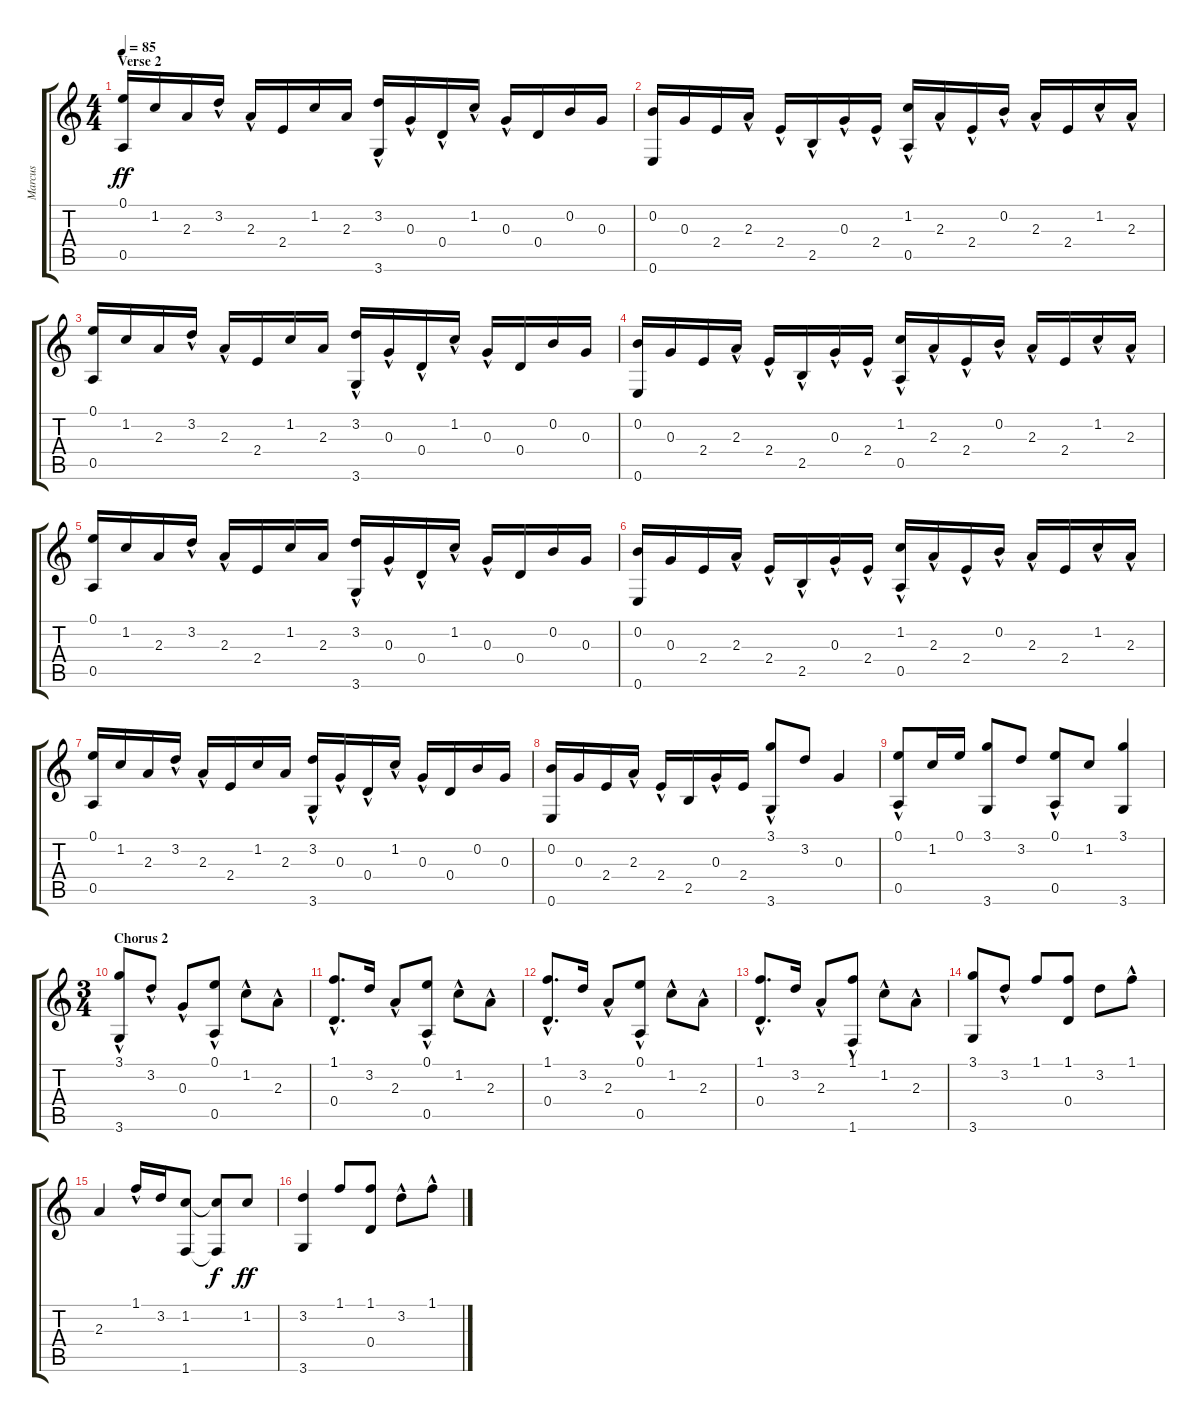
\track ("Marcus" "Marcus") {instrument acousticguitarsteel}
\staff {score tabs}
\tuning (E4 B3 G3 D3 A2 E2) {hide}
\ts (4 4)
\section ("" "Verse 2")
\tempo 85
\clef g2
\ks c
(0.1 0.5).16{dy ff} 1.2.16 2.3.16 3.2{hac}.16 2.3{hac}.16 2.4.16 1.2.16 2.3.16 (3.2{hac} 3.6).16 0.3{hac}.16 0.4{hac}.16 1.2{hac}.16 0.3{hac}.16 0.4.16 0.2.16 0.3.16 |
(0.2 0.6).16 0.3.16 2.4.16 2.3{hac}.16 2.4{hac}.16 2.5{hac}.16 0.3{hac}.16 2.4{hac}.16 (1.2{hac} 0.5).16 2.3{hac}.16 2.4{hac}.16 0.2{hac}.16 2.3{hac}.16 2.4.16 1.2{hac}.16 2.3{hac}.16 |
(0.1 0.5).16 1.2.16 2.3.16 3.2{hac}.16 2.3{hac}.16 2.4.16 1.2.16 2.3.16 (3.2{hac} 3.6).16 0.3{hac}.16 0.4{hac}.16 1.2{hac}.16 0.3{hac}.16 0.4.16 0.2.16 0.3.16 |
(0.2 0.6).16 0.3.16 2.4.16 2.3{hac}.16 2.4{hac}.16 2.5{hac}.16 0.3{hac}.16 2.4{hac}.16 (1.2{hac} 0.5).16 2.3{hac}.16 2.4{hac}.16 0.2{hac}.16 2.3{hac}.16 2.4.16 1.2{hac}.16 2.3{hac}.16 |
(0.1 0.5).16 1.2.16 2.3.16 3.2{hac}.16 2.3{hac}.16 2.4.16 1.2.16 2.3.16 (3.2{hac} 3.6).16 0.3{hac}.16 0.4{hac}.16 1.2{hac}.16 0.3{hac}.16 0.4.16 0.2.16 0.3.16 |
(0.2 0.6).16 0.3.16 2.4.16 2.3{hac}.16 2.4{hac}.16 2.5{hac}.16 0.3{hac}.16 2.4{hac}.16 (1.2{hac} 0.5).16 2.3{hac}.16 2.4{hac}.16 0.2{hac}.16 2.3{hac}.16 2.4.16 1.2{hac}.16 2.3{hac}.16 |
(0.1 0.5).16 1.2.16 2.3.16 3.2{hac}.16 2.3{hac}.16 2.4.16 1.2.16 2.3.16 (3.2{hac} 3.6).16 0.3{hac}.16 0.4{hac}.16 1.2{hac}.16 0.3{hac}.16 0.4.16 0.2.16 0.3.16 |
(0.2 0.6).16 0.3.16 2.4.16 2.3{hac}.16 2.4{hac}.16 2.5.16 0.3{hac}.16 2.4.16 (3.1 3.6{hac}).8 3.2.8 0.3.4 |
(0.1{hac} 0.5).8 1.2.16 0.1.16 (3.1 3.6).8 3.2.8 (0.1 0.5{hac}).8 1.2.8 (3.1 3.6).4 |
\ts (3 4)
\section ("" "Chorus 2")
(3.1{hac} 3.6).8 3.2{hac}.8 0.3{hac}.8 (0.1{hac} 0.5{hac}).8 1.2{hac}.8 2.3{hac}.8 |
(1.1{hac} 0.4{hac}).8{d} 3.2.16 2.3{hac}.8 (0.1{hac} 0.5{hac}).8 1.2{hac}.8 2.3{hac}.8 |
(1.1{hac} 0.4{hac}).8{d} 3.2.16 2.3{hac}.8 (0.1{hac} 0.5).8 1.2{hac}.8 2.3{hac}.8 |
(1.1{hac} 0.4).8{d} 3.2.16 2.3{hac}.8 (1.1{hac} 1.6{hac}).8 1.2{hac}.8 2.3{hac}.8 |
(3.1 3.6).8 3.2{hac}.8 1.1.8 (1.1 0.4).8 3.2.8 1.1{hac}.8 |
2.3.4 1.1{hac}.16 3.2.16 (1.2 1.6).8 (1.2{t} 1.6{t}).8{dy f} 1.2.8{dy ff} |
(3.2 3.6).4 1.1.8 (1.1 0.4).8 3.2{hac}.8 1.1{hac}.8
